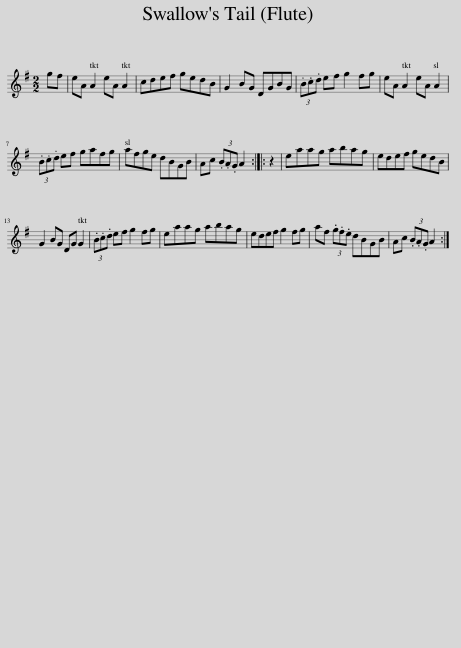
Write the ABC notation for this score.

X:1
L:1/8
M:2/2
I:linebreak $
K:G
V:1 treble
V:1
 gf | eA A2 eA A2 | cdef gedB | G2 BG DGBG | (3.B.c.d ef g2 fg | %5
 eA A2 eA A2 |$ (3.B.c.d ef gafg | afge dBGB | Ac (3.B.A.G A2 :: z2 | %10
 eaag abag | edef gedB |$ G2 BG DG G2 | (3.B.c.d ef g2 fg | eaag abag | %15
 edef g2 fg | af (3.g.f.e dBGB | Ac (3.B.A.G A2 :| %18
